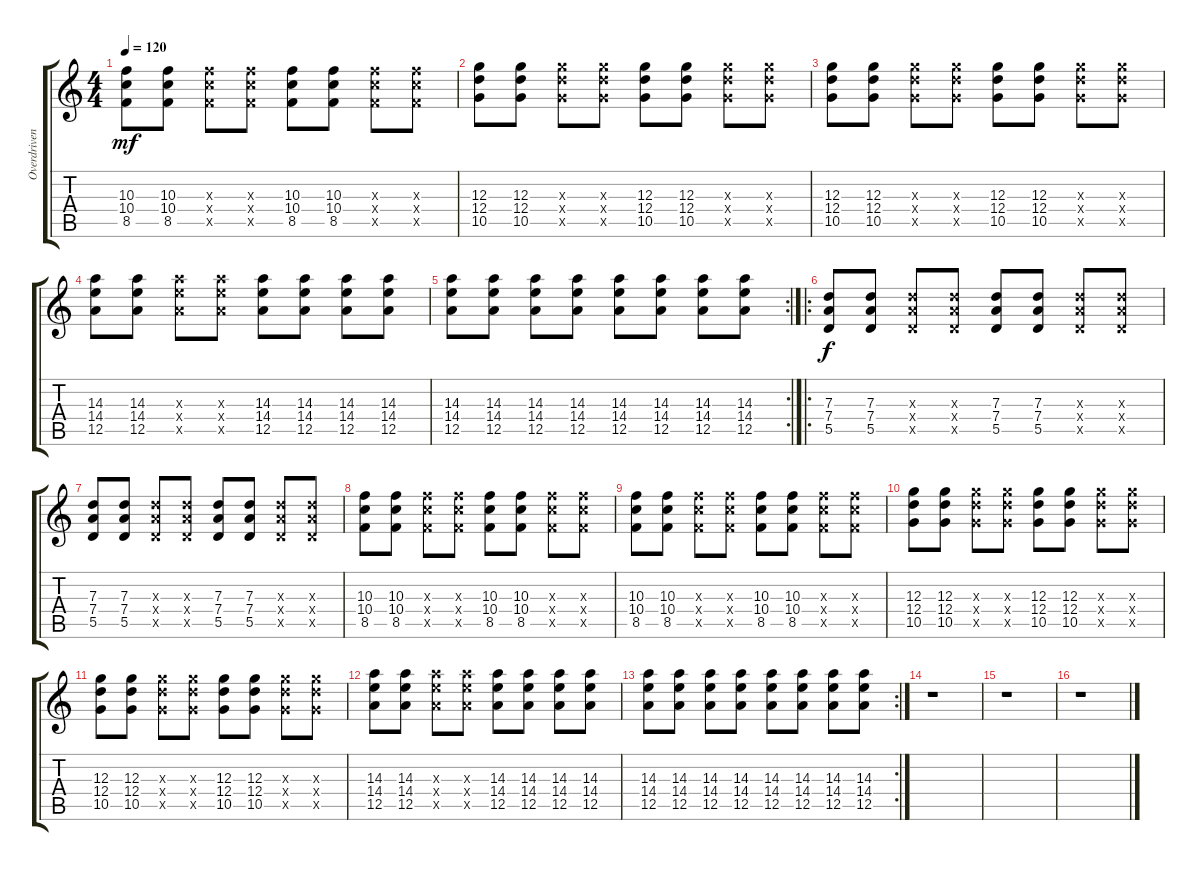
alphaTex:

\track ("Overdriven Guitar- Simon Tong" "Overdriven") {instrument overdrivenguitar}
\staff {score tabs}
\tuning (E4 B3 G3 D3 A2 E2) {hide}
\ts (4 4)
\tempo 120
\clef g2
\ks c
(10.3 10.4 8.5).8{dy mf} (10.3 10.4 8.5).8 (10.3{x} 10.4{x} 8.5{x}).8 (10.3{x} 10.4{x} 8.5{x}).8 (10.3 10.4 8.5).8 (10.3 10.4 8.5).8 (10.3{x} 10.4{x} 8.5{x}).8 (10.3{x} 10.4{x} 8.5{x}).8 |
(12.3 12.4 10.5).8 (12.3 12.4 10.5).8 (12.3{x} 12.4{x} 10.5{x}).8 (12.3{x} 12.4{x} 10.5{x}).8 (12.3 12.4 10.5).8 (12.3 12.4 10.5).8 (12.3{x} 12.4{x} 10.5{x}).8 (12.3{x} 12.4{x} 10.5{x}).8 |
(12.3 12.4 10.5).8 (12.3 12.4 10.5).8 (12.3{x} 12.4{x} 10.5{x}).8 (12.3{x} 12.4{x} 10.5{x}).8 (12.3 12.4 10.5).8 (12.3 12.4 10.5).8 (12.3{x} 12.4{x} 10.5{x}).8 (12.3{x} 12.4{x} 10.5{x}).8 |
(14.3 14.4 12.5).8 (14.3 14.4 12.5).8 (14.3{x} 14.4{x} 12.5{x}).8 (14.3{x} 14.4{x} 12.5{x}).8 (14.3 14.4 12.5).8 (14.3 14.4 12.5).8 (14.3 14.4 12.5).8 (14.3 14.4 12.5).8 |
\rc 2
(14.3 14.4 12.5).8 (14.3 14.4 12.5).8 (14.3 14.4 12.5).8 (14.3 14.4 12.5).8 (14.3 14.4 12.5).8 (14.3 14.4 12.5).8 (14.3 14.4 12.5).8 (14.3 14.4 12.5).8 |
\ro
(7.3 7.4 5.5).8{dy f} (7.3 7.4 5.5).8 (7.3{x} 7.4{x} 5.5{x}).8 (7.3{x} 7.4{x} 5.5{x}).8 (7.3 7.4 5.5).8 (7.3 7.4 5.5).8 (7.3{x} 7.4{x} 5.5{x}).8 (7.3{x} 7.4{x} 5.5{x}).8 |
(7.3 7.4 5.5).8 (7.3 7.4 5.5).8 (7.3{x} 7.4{x} 5.5{x}).8 (7.3{x} 7.4{x} 5.5{x}).8 (7.3 7.4 5.5).8 (7.3 7.4 5.5).8 (7.3{x} 7.4{x} 5.5{x}).8 (7.3{x} 7.4{x} 5.5{x}).8 |
(10.3 10.4 8.5).8 (10.3 10.4 8.5).8 (10.3{x} 10.4{x} 8.5{x}).8 (10.3{x} 10.4{x} 8.5{x}).8 (10.3 10.4 8.5).8 (10.3 10.4 8.5).8 (10.3{x} 10.4{x} 8.5{x}).8 (10.3{x} 10.4{x} 8.5{x}).8 |
(10.3 10.4 8.5).8 (10.3 10.4 8.5).8 (10.3{x} 10.4{x} 8.5{x}).8 (10.3{x} 10.4{x} 8.5{x}).8 (10.3 10.4 8.5).8 (10.3 10.4 8.5).8 (10.3{x} 10.4{x} 8.5{x}).8 (10.3{x} 10.4{x} 8.5{x}).8 |
(12.3 12.4 10.5).8 (12.3 12.4 10.5).8 (12.3{x} 12.4{x} 10.5{x}).8 (12.3{x} 12.4{x} 10.5{x}).8 (12.3 12.4 10.5).8 (12.3 12.4 10.5).8 (12.3{x} 12.4{x} 10.5{x}).8 (12.3{x} 12.4{x} 10.5{x}).8 |
(12.3 12.4 10.5).8 (12.3 12.4 10.5).8 (12.3{x} 12.4{x} 10.5{x}).8 (12.3{x} 12.4{x} 10.5{x}).8 (12.3 12.4 10.5).8 (12.3 12.4 10.5).8 (12.3{x} 12.4{x} 10.5{x}).8 (12.3{x} 12.4{x} 10.5{x}).8 |
(14.3 14.4 12.5).8 (14.3 14.4 12.5).8 (14.3{x} 14.4{x} 12.5{x}).8 (14.3{x} 14.4{x} 12.5{x}).8 (14.3 14.4 12.5).8 (14.3 14.4 12.5).8 (14.3 14.4 12.5).8 (14.3 14.4 12.5).8 |
\rc 2
(14.3 14.4 12.5).8 (14.3 14.4 12.5).8 (14.3 14.4 12.5).8 (14.3 14.4 12.5).8 (14.3 14.4 12.5).8 (14.3 14.4 12.5).8 (14.3 14.4 12.5).8 (14.3 14.4 12.5).8 |
r.1 |
r.1 |
r.1
